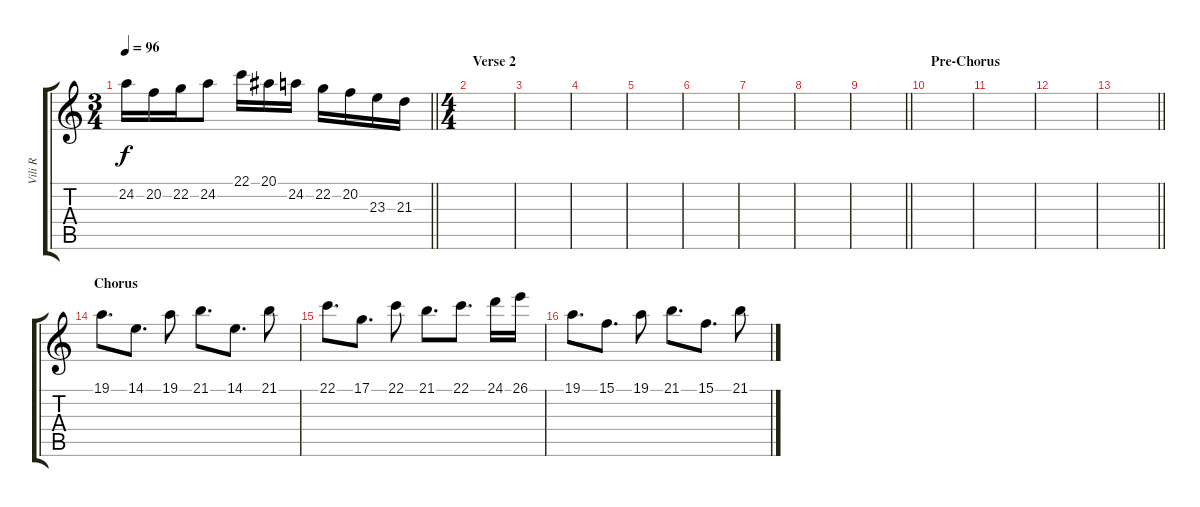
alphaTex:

\track ("Vili R" "Vili R") {instrument acousticgrandpiano}
\staff {score tabs}
\tuning (D4 A3 F3 C3 G2 D2) {hide}
\ts (3 4)
\tempo 96
\clef g2
\barLineRight lightlight
\ks c
24.2.16{dy f} 20.2.16 22.2.16 24.2.8 22.1.16 20.1.16 24.2.16 22.2.16 20.2.16 23.3.16 21.3.16 |
\ts (4 4)
\section ("" "Verse 2")
|
|
|
|
|
|
|
\barLineRight lightlight
|
\section ("" "Pre-Chorus")
|
|
|
\barLineRight lightlight
|
\section ("" "Chorus")
19.1.8{d} 14.1.8{d} 19.1.8 21.1.8{d} 14.1.8{d} 21.1.8 |
22.1.8{d} 17.1.8{d} 22.1.8 21.1.8{d} 22.1.8{d} 24.1.16 26.1.16 |
19.1.8{d} 15.1.8{d} 19.1.8 21.1.8{d} 15.1.8{d} 21.1.8
